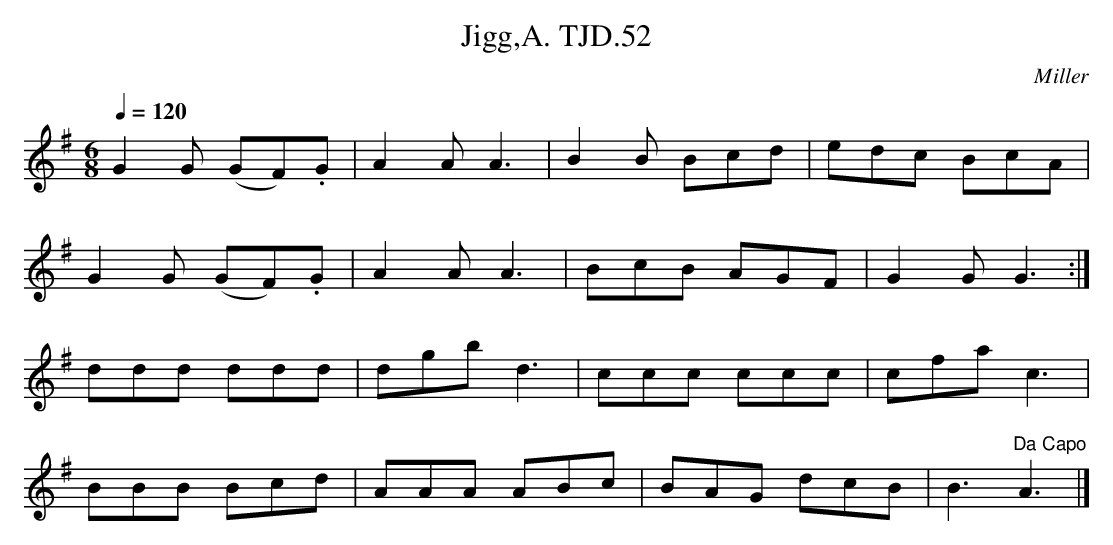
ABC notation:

X:1
T:Jigg,A. TJD.52
M:6/8
L:1/8
Q:1/4=120
C:Miller
K:G
G2G (GF).G|A2AA3|B2B Bcd|edc BcA|
G2G (GF).G|A2A A3|BcB AGF|G2GG3:|
ddd ddd|dgbd3|ccc ccc|cfac3|
BBB Bcd|AAA ABc|BAG dcB|B3"^Da Capo"A3|]
